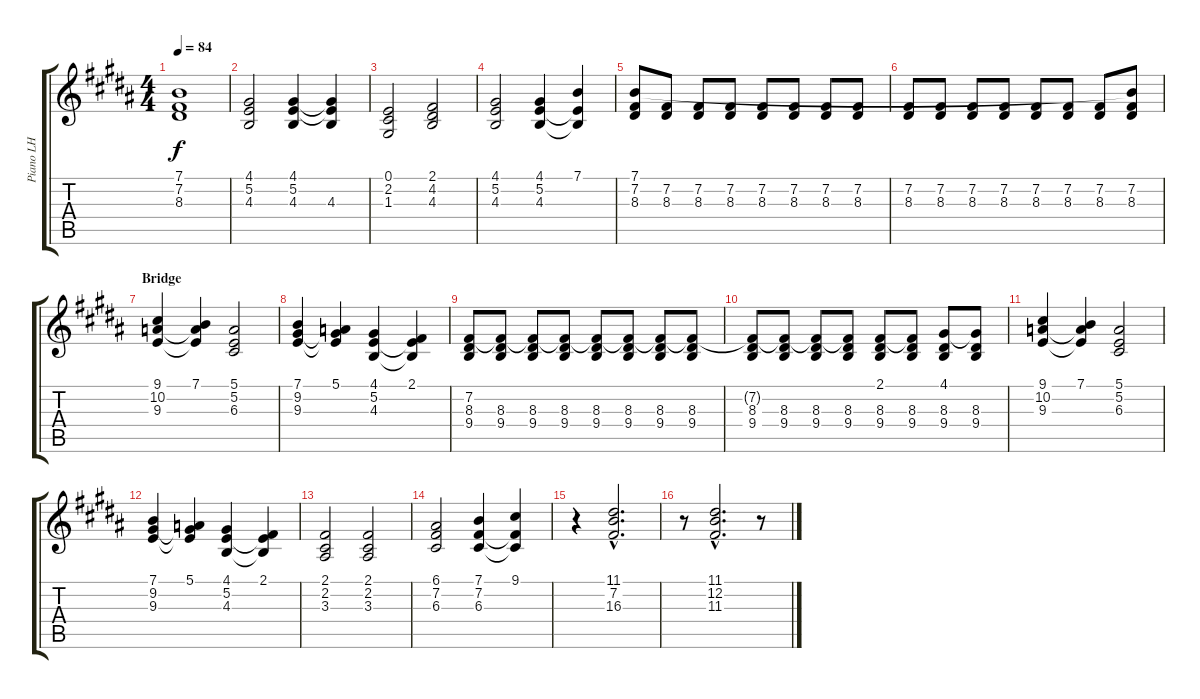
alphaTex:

\track ("Piano LH" "Piano LH") {instrument acousticgrandpiano}
\staff {score tabs}
\tuning (E4 B3 G3 D3 A2 E2) {hide}
\ts (4 4)
\tempo 84
\clef g2
\ks b
(7.1 7.2 8.3).1{dy f} |
(4.1 5.2 4.3).2 (4.1 5.2 4.3).4 (4.1{t} 5.2{t} 4.3).4 |
(0.1 2.2 1.3).2 (2.1 4.2 4.3).2 |
(4.1 5.2 4.3).2 (4.1 5.2 4.3).4 (7.1 5.2{t} 4.3{t}).4 |
(7.1 7.2 8.3).8 (7.2 8.3).8 (7.2 8.3).8 (7.2 8.3).8 (7.2 8.3).8 (7.2 8.3).8 (7.2 8.3).8 (7.2 8.3).8 |
(7.2 8.3).8 (7.2 8.3).8 (7.2 8.3).8 (7.2 8.3).8 (7.2 8.3).8 (7.2 8.3).8 (7.2 8.3).8 (7.1{t} 7.2 8.3).8 |
\section ("" "Bridge")
(9.1 10.2 9.3).4 (7.1 10.2{t} 9.3{t}).4 (5.1 5.2 6.3).2 |
(7.1 9.2 9.3).4 (5.1 9.2{t} 9.3{t}).4 (4.1 5.2 4.3).4 (2.1 5.2{t} 4.3{t}).4 |
(7.2 8.3 9.4).8 (7.2{t} 8.3 9.4).8 (7.2{t} 8.3 9.4).8 (7.2{t} 8.3 9.4).8 (7.2{t} 8.3 9.4).8 (7.2{t} 8.3 9.4).8 (7.2{t} 8.3 9.4).8 (7.2{t} 8.3 9.4).8 |
(7.2{t} 8.3 9.4).8 (7.2{t} 8.3 9.4).8 (7.2{t} 8.3 9.4).8 (7.2{t} 8.3 9.4).8 (2.1 8.3 9.4).8 (2.1{t} 8.3 9.4).8 (4.1 8.3 9.4).8 (4.1{t} 8.3 9.4).8 |
(9.1 10.2 9.3).4 (7.1 10.2{t} 9.3{t}).4 (5.1 5.2 6.3).2 |
(7.1 9.2 9.3).4 (5.1 9.2{t} 9.3{t}).4 (4.1 5.2 4.3).4 (2.1 5.2{t} 4.3{t}).4 |
(2.1 2.2 3.3).2 (2.1 2.2 3.3).2 |
(6.1 7.2 6.3).2 (7.1 7.2 6.3).4 (9.1 7.2{t} 6.3{t}).4 |
r.4 (11.1{hac} 7.2{hac} 16.3{hac}).2{d} |
r.8 (11.1{hac} 12.2{hac} 11.3{hac}).2{d} r.8
